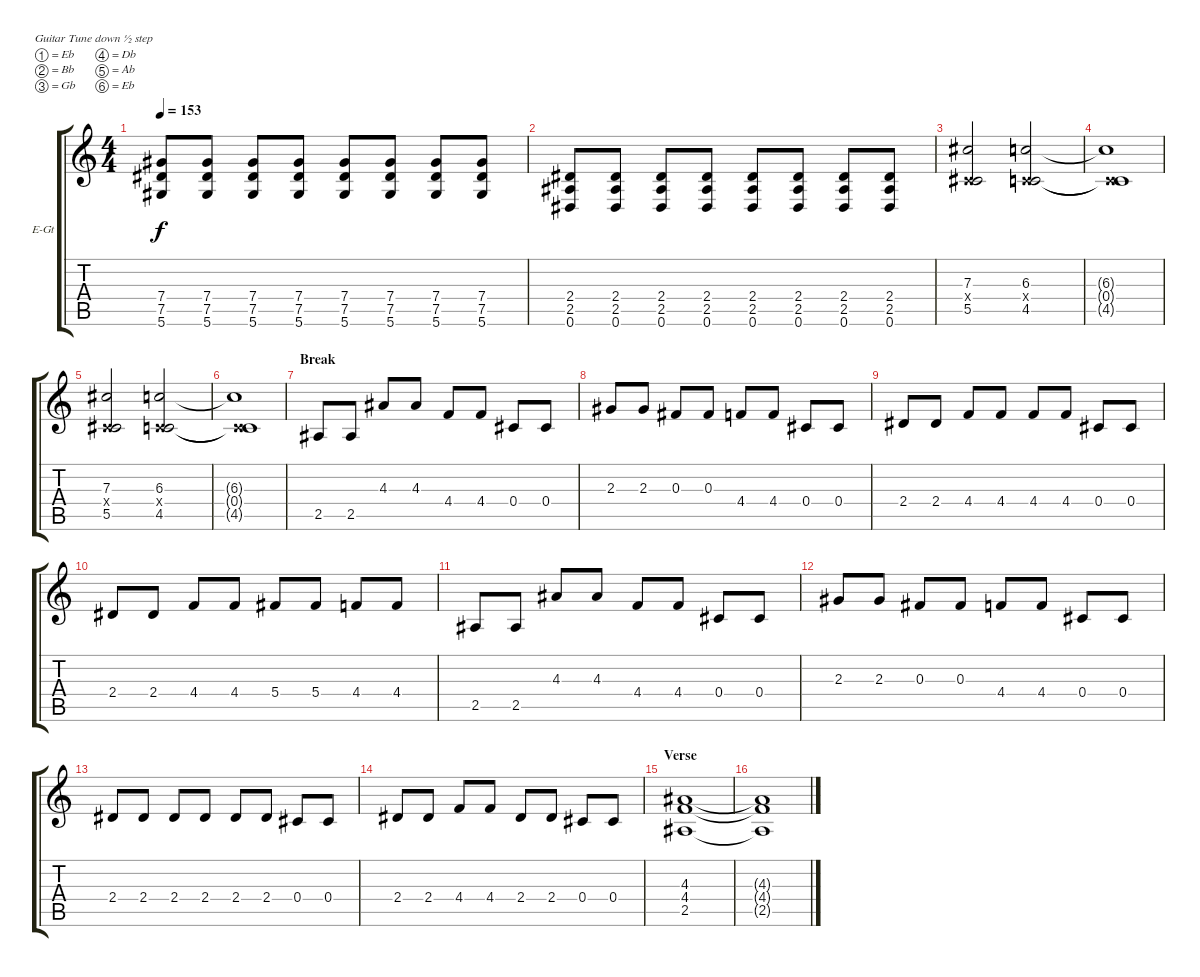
\bracketExtendMode groupsimilarinstruments
\firstSystemTrackNameOrientation horizontal
\otherSystemsTrackNameOrientation horizontal
\track ("Lead Guitar" "E-Gt") {instrument overdrivenguitar}
\staff {score tabs}
\tuning (Eb4 Bb3 Gb3 Db3 Ab2 Eb2)
\ts (4 4)
\tempo 153
\clef g2
\ks c
(7.4 7.5 5.6).8{dy f} (7.4 7.5 5.6).8 (7.4 7.5 5.6).8 (7.4 7.5 5.6).8 (7.4 7.5 5.6).8 (7.4 7.5 5.6).8 (7.4 7.5 5.6).8 (7.4 7.5 5.6).8 |
(2.4 2.5 0.6).8 (2.4 2.5 0.6).8 (2.4 2.5 0.6).8 (2.4 2.5 0.6).8 (2.4 2.5 0.6).8 (2.4 2.5 0.6).8 (2.4 2.5 0.6).8 (2.4 2.5 0.6).8 |
(7.3 0.4{x} 5.5).2 (6.3 0.4{x} 4.5).2 |
(6.3{t} 0.4{x t} 4.5{t}).1 |
(7.3 0.4{x} 5.5).2 (6.3 0.4{x} 4.5).2 |
(6.3{t} 0.4{x t} 4.5{t}).1 |
\section ("" "Break")
2.5.8 2.5.8 4.3.8 4.3.8 4.4.8 4.4.8 0.4.8 0.4.8 |
2.3.8 2.3.8 0.3.8 0.3.8 4.4.8 4.4.8 0.4.8 0.4.8 |
2.4.8 2.4.8 4.4.8 4.4.8 4.4.8 4.4.8 0.4.8 0.4.8 |
2.4.8 2.4.8 4.4.8 4.4.8 5.4.8 5.4.8 4.4.8 4.4.8 |
2.5.8 2.5.8 4.3.8 4.3.8 4.4.8 4.4.8 0.4.8 0.4.8 |
2.3.8 2.3.8 0.3.8 0.3.8 4.4.8 4.4.8 0.4.8 0.4.8 |
2.4.8 2.4.8 2.4.8 2.4.8 2.4.8 2.4.8 0.4.8 0.4.8 |
2.4.8 2.4.8 4.4.8 4.4.8 2.4.8 2.4.8 0.4.8 0.4.8 |
\section ("" "Verse ")
(2.5 4.4 4.3).1 |
(2.5{t} 4.4{t} 4.3{t}).1
